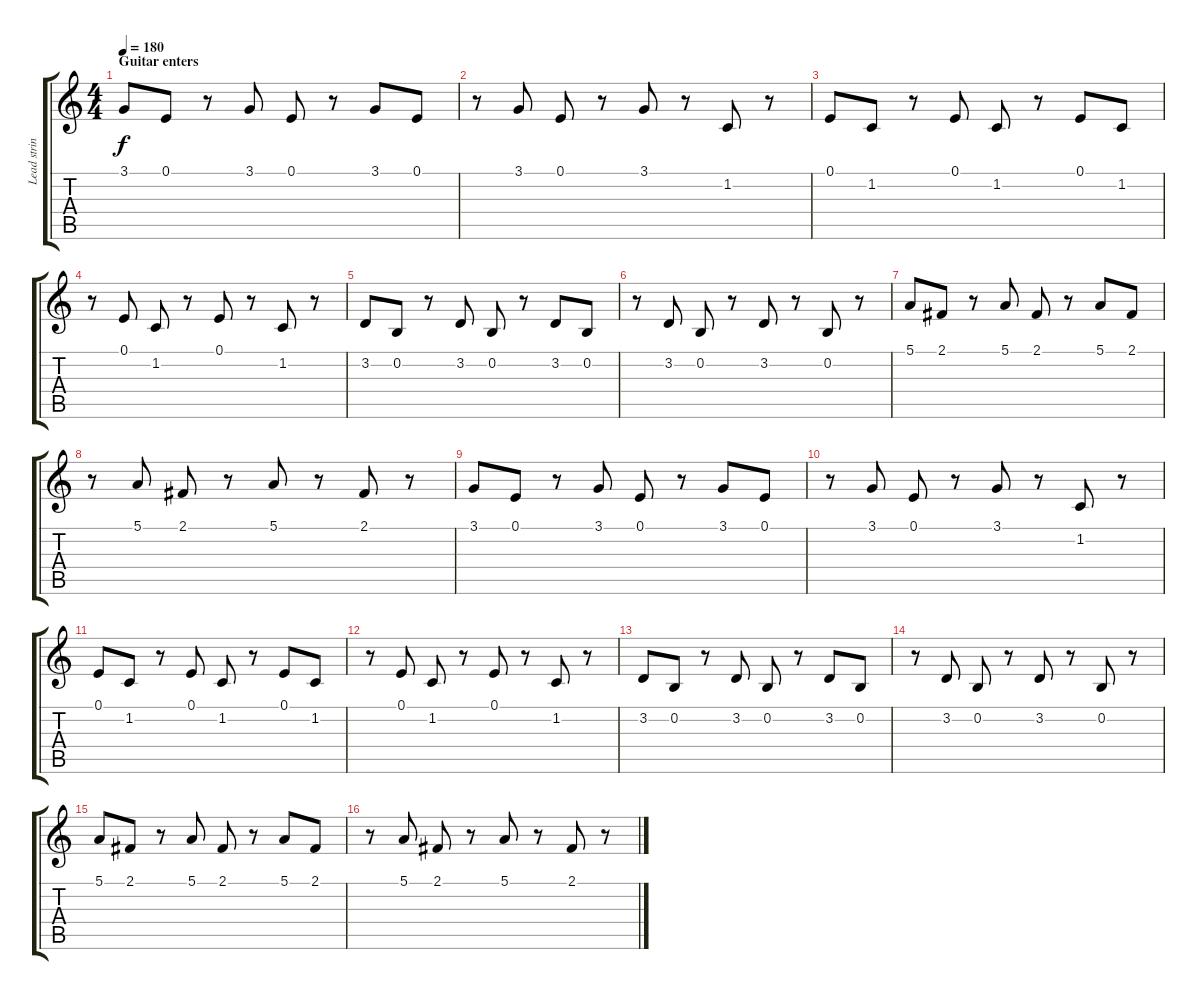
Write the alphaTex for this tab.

\track ("Lead strings 2" "Lead strin") {instrument stringensemble1}
\staff {score tabs}
\tuning (E4 B3 G3 D3 A2 E2) {hide}
\ts (4 4)
\section ("" "Guitar enters")
\tempo 180
\clef g2
\ks c
3.1.8{dy f} 0.1.8 r.8 3.1.8 0.1.8 r.8 3.1.8 0.1.8 |
r.8 3.1.8 0.1.8 r.8 3.1.8 r.8 1.2.8 r.8 |
0.1.8 1.2.8 r.8 0.1.8 1.2.8 r.8 0.1.8 1.2.8 |
r.8 0.1.8 1.2.8 r.8 0.1.8 r.8 1.2.8 r.8 |
3.2.8 0.2.8 r.8 3.2.8 0.2.8 r.8 3.2.8 0.2.8 |
r.8 3.2.8 0.2.8 r.8 3.2.8 r.8 0.2.8 r.8 |
5.1.8 2.1.8 r.8 5.1.8 2.1.8 r.8 5.1.8 2.1.8 |
r.8 5.1.8 2.1.8 r.8 5.1.8 r.8 2.1.8 r.8 |
3.1.8 0.1.8 r.8 3.1.8 0.1.8 r.8 3.1.8 0.1.8 |
r.8 3.1.8 0.1.8 r.8 3.1.8 r.8 1.2.8 r.8 |
0.1.8 1.2.8 r.8 0.1.8 1.2.8 r.8 0.1.8 1.2.8 |
r.8 0.1.8 1.2.8 r.8 0.1.8 r.8 1.2.8 r.8 |
3.2.8 0.2.8 r.8 3.2.8 0.2.8 r.8 3.2.8 0.2.8 |
r.8 3.2.8 0.2.8 r.8 3.2.8 r.8 0.2.8 r.8 |
5.1.8 2.1.8 r.8 5.1.8 2.1.8 r.8 5.1.8 2.1.8 |
r.8 5.1.8 2.1.8 r.8 5.1.8 r.8 2.1.8 r.8
